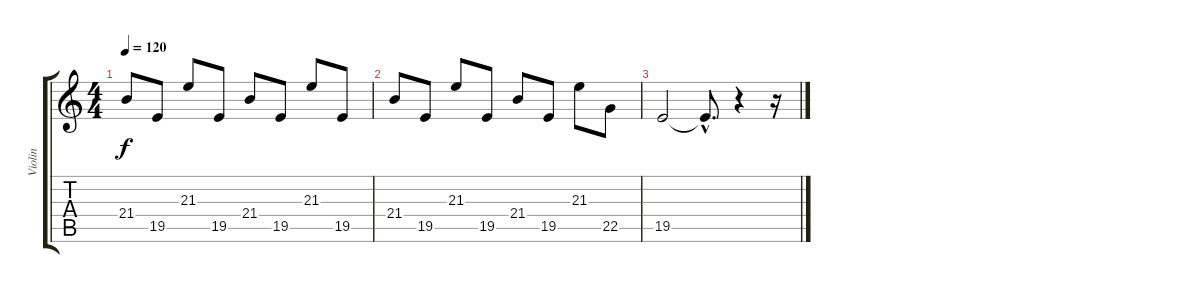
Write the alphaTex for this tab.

\track ("Violin" "Violin") {instrument violin}
\staff {score tabs}
\tuning (E4 B3 G3 D3 A2 E2) {hide}
\ts (4 4)
\tempo 120
\clef g2
\ks c
21.4.8{dy f} 19.5.8 21.3.8 19.5.8 21.4.8 19.5.8 21.3.8 19.5.8 |
21.4.8 19.5.8 21.3.8 19.5.8 21.4.8 19.5.8 21.3.8 22.5.8 |
19.5.2 19.5{hac t}.8{d} r.4 r.16
